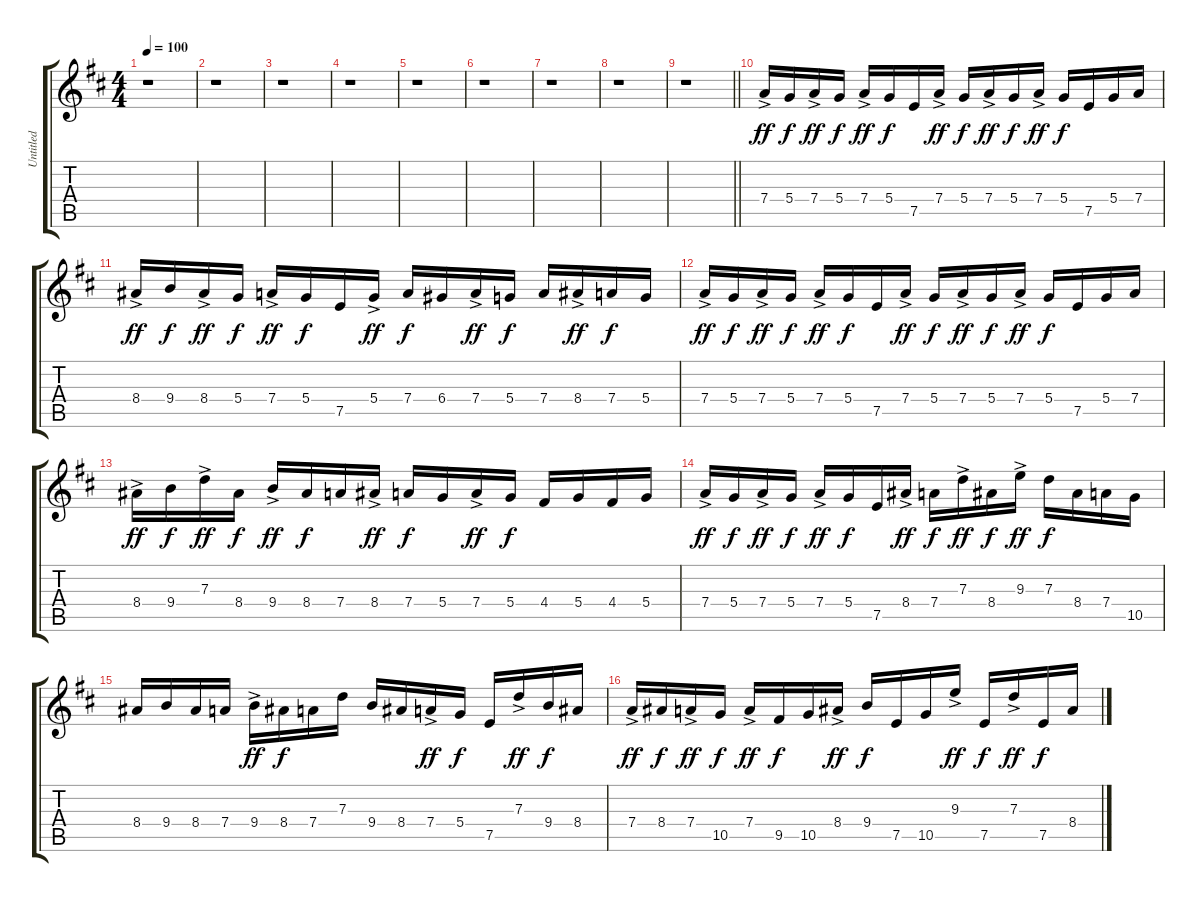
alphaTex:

\track ("Untitled" "Untitled") {instrument distortionguitar}
\staff {score tabs}
\tuning (E4 B3 G3 D3 A2 E2) {hide}
\ts (4 4)
\tempo 100
\clef g2
\ks d
r.1{dy mf} |
r.1 |
r.1 |
r.1 |
r.1 |
r.1 |
r.1 |
r.1 |
\barLineRight lightlight
r.1 |
7.4{ac}.16{dy ff} 5.4.16{dy f} 7.4{ac}.16{dy ff} 5.4.16{dy f} 7.4{ac}.16{dy ff} 5.4.16{dy f} 7.5.16 7.4{ac}.16{dy ff} 5.4.16{dy f} 7.4{ac}.16{dy ff} 5.4.16{dy f} 7.4{ac}.16{dy ff} 5.4.16{dy f} 7.5.16 5.4.16 7.4.16 |
8.4{ac}.16{dy ff} 9.4.16{dy f} 8.4{ac}.16{dy ff} 5.4.16{dy f} 7.4{ac}.16{dy ff} 5.4.16{dy f} 7.5.16 5.4{ac}.16{dy ff} 7.4.16{dy f} 6.4.16 7.4{ac}.16{dy ff} 5.4.16{dy f} 7.4.16 8.4{ac}.16{dy ff} 7.4.16{dy f} 5.4.16 |
7.4{ac}.16{dy ff} 5.4.16{dy f} 7.4{ac}.16{dy ff} 5.4.16{dy f} 7.4{ac}.16{dy ff} 5.4.16{dy f} 7.5.16 7.4{ac}.16{dy ff} 5.4.16{dy f} 7.4{ac}.16{dy ff} 5.4.16{dy f} 7.4{ac}.16{dy ff} 5.4.16{dy f} 7.5.16 5.4.16 7.4.16 |
8.4{ac}.16{dy ff} 9.4.16{dy f} 7.3{ac}.16{dy ff} 8.4.16{dy f} 9.4{ac}.16{dy ff} 8.4.16{dy f} 7.4.16 8.4{ac}.16{dy ff} 7.4.16{dy f} 5.4.16 7.4{ac}.16{dy ff} 5.4.16{dy f} 4.4.16 5.4.16 4.4.16 5.4.16 |
7.4{ac}.16{dy ff} 5.4.16{dy f} 7.4{ac}.16{dy ff} 5.4.16{dy f} 7.4{ac}.16{dy ff} 5.4.16{dy f} 7.5.16 8.4{ac}.16{dy ff} 7.4.16{dy f} 7.3{ac}.16{dy ff} 8.4.16{dy f} 9.3{ac}.16{dy ff} 7.3.16{dy f} 8.4.16 7.4.16 10.5.16 |
8.4.16 9.4.16 8.4.16 7.4.16 9.4{ac}.16{dy ff} 8.4.16{dy f} 7.4.16 7.3.16 9.4.16 8.4.16 7.4{ac}.16{dy ff} 5.4.16{dy f} 7.5.16 7.3{ac}.16{dy ff} 9.4.16{dy f} 8.4.16 |
7.4{ac}.16{dy ff} 8.4.16{dy f} 7.4{ac}.16{dy ff} 10.5.16{dy f} 7.4{ac}.16{dy ff} 9.5.16{dy f} 10.5.16 8.4{ac}.16{dy ff} 9.4.16{dy f} 7.5.16 10.5.16 9.3{ac}.16{dy ff} 7.5.16{dy f} 7.3{ac}.16{dy ff} 7.5.16{dy f} 8.4.16
